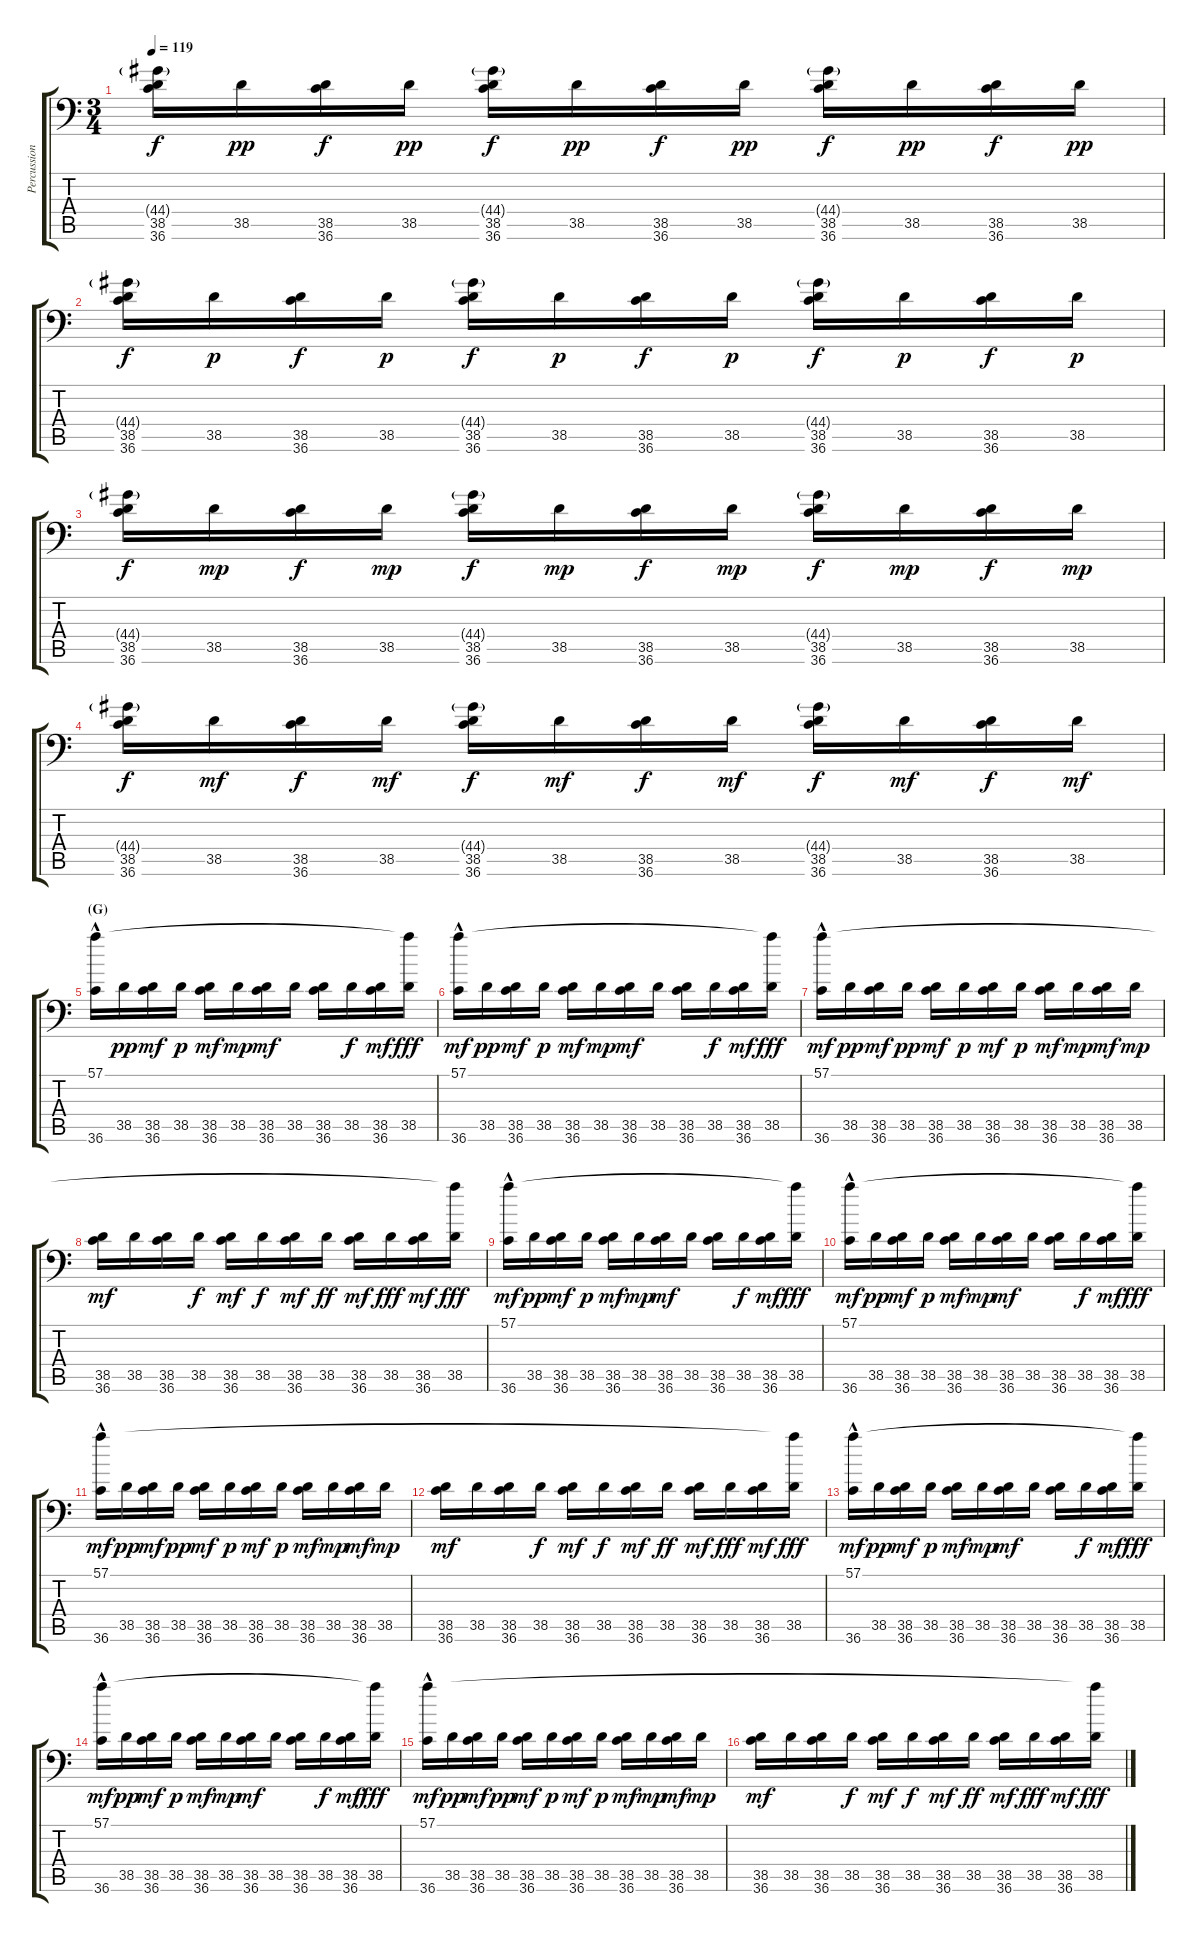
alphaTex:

\track ("Percussion" "Percussion") {instrument acousticgrandpiano}
\staff {score tabs}
\tuning (C-1 C-1 C-1 C-1 C-1 C-1) {hide}
\ts (3 4)
\tempo 119
\clef f4
\ks c
(44.4{g} 38.5 36.6).16{dy f} 38.5.16{dy pp} (38.5 36.6).16{dy f} 38.5.16{dy pp} (44.4{g} 38.5 36.6).16{dy f} 38.5.16{dy pp} (38.5 36.6).16{dy f} 38.5.16{dy pp} (44.4{g} 38.5 36.6).16{dy f} 38.5.16{dy pp} (38.5 36.6).16{dy f} 38.5.16{dy pp} |
(44.4{g} 38.5 36.6).16{dy f} 38.5.16{dy p} (38.5 36.6).16{dy f} 38.5.16{dy p} (44.4{g} 38.5 36.6).16{dy f} 38.5.16{dy p} (38.5 36.6).16{dy f} 38.5.16{dy p} (44.4{g} 38.5 36.6).16{dy f} 38.5.16{dy p} (38.5 36.6).16{dy f} 38.5.16{dy p} |
(44.4{g} 38.5 36.6).16{dy f} 38.5.16{dy mp} (38.5 36.6).16{dy f} 38.5.16{dy mp} (44.4{g} 38.5 36.6).16{dy f} 38.5.16{dy mp} (38.5 36.6).16{dy f} 38.5.16{dy mp} (44.4{g} 38.5 36.6).16{dy f} 38.5.16{dy mp} (38.5 36.6).16{dy f} 38.5.16{dy mp} |
(44.4{g} 38.5 36.6).16{dy f} 38.5.16{dy mf} (38.5 36.6).16{dy f} 38.5.16{dy mf} (44.4{g} 38.5 36.6).16{dy f} 38.5.16{dy mf} (38.5 36.6).16{dy f} 38.5.16{dy mf} (44.4{g} 38.5 36.6).16{dy f} 38.5.16{dy mf} (38.5 36.6).16{dy f} 38.5.16{dy mf} |
\section ("" "(G)")
(57.1{hac} 36.6).16 38.5.16{dy pp} (38.5 36.6).16{dy mf} 38.5.16{dy p} (38.5 36.6).16{dy mf} 38.5.16{dy mp} (38.5 36.6).16{dy mf} 38.5.16 (38.5 36.6).16 38.5.16{dy f} (38.5 36.6).16{dy mf} (57.1{t} 38.5).16{dy fff} |
(57.1{hac} 36.6).16{dy mf} 38.5.16{dy pp} (38.5 36.6).16{dy mf} 38.5.16{dy p} (38.5 36.6).16{dy mf} 38.5.16{dy mp} (38.5 36.6).16{dy mf} 38.5.16 (38.5 36.6).16 38.5.16{dy f} (38.5 36.6).16{dy mf} (57.1{t} 38.5).16{dy fff} |
(57.1{hac} 36.6).16{dy mf} 38.5.16{dy pp} (38.5 36.6).16{dy mf} 38.5.16{dy pp} (38.5 36.6).16{dy mf} 38.5.16{dy p} (38.5 36.6).16{dy mf} 38.5.16{dy p} (38.5 36.6).16{dy mf} 38.5.16{dy mp} (38.5 36.6).16{dy mf} 38.5.16{dy mp} |
(38.5 36.6).16{dy mf} 38.5.16 (38.5 36.6).16 38.5.16{dy f} (38.5 36.6).16{dy mf} 38.5.16{dy f} (38.5 36.6).16{dy mf} 38.5.16{dy ff} (38.5 36.6).16{dy mf} 38.5.16{dy fff} (38.5 36.6).16{dy mf} (57.1{t} 38.5).16{dy fff} |
(57.1{hac} 36.6).16{dy mf} 38.5.16{dy pp} (38.5 36.6).16{dy mf} 38.5.16{dy p} (38.5 36.6).16{dy mf} 38.5.16{dy mp} (38.5 36.6).16{dy mf} 38.5.16 (38.5 36.6).16 38.5.16{dy f} (38.5 36.6).16{dy mf} (57.1{t} 38.5).16{dy fff} |
(57.1{hac} 36.6).16{dy mf} 38.5.16{dy pp} (38.5 36.6).16{dy mf} 38.5.16{dy p} (38.5 36.6).16{dy mf} 38.5.16{dy mp} (38.5 36.6).16{dy mf} 38.5.16 (38.5 36.6).16 38.5.16{dy f} (38.5 36.6).16{dy mf} (57.1{t} 38.5).16{dy fff} |
(57.1{hac} 36.6).16{dy mf} 38.5.16{dy pp} (38.5 36.6).16{dy mf} 38.5.16{dy pp} (38.5 36.6).16{dy mf} 38.5.16{dy p} (38.5 36.6).16{dy mf} 38.5.16{dy p} (38.5 36.6).16{dy mf} 38.5.16{dy mp} (38.5 36.6).16{dy mf} 38.5.16{dy mp} |
(38.5 36.6).16{dy mf} 38.5.16 (38.5 36.6).16 38.5.16{dy f} (38.5 36.6).16{dy mf} 38.5.16{dy f} (38.5 36.6).16{dy mf} 38.5.16{dy ff} (38.5 36.6).16{dy mf} 38.5.16{dy fff} (38.5 36.6).16{dy mf} (57.1{t} 38.5).16{dy fff} |
(57.1{hac} 36.6).16{dy mf} 38.5.16{dy pp} (38.5 36.6).16{dy mf} 38.5.16{dy p} (38.5 36.6).16{dy mf} 38.5.16{dy mp} (38.5 36.6).16{dy mf} 38.5.16 (38.5 36.6).16 38.5.16{dy f} (38.5 36.6).16{dy mf} (57.1{t} 38.5).16{dy fff} |
(57.1{hac} 36.6).16{dy mf} 38.5.16{dy pp} (38.5 36.6).16{dy mf} 38.5.16{dy p} (38.5 36.6).16{dy mf} 38.5.16{dy mp} (38.5 36.6).16{dy mf} 38.5.16 (38.5 36.6).16 38.5.16{dy f} (38.5 36.6).16{dy mf} (57.1{t} 38.5).16{dy fff} |
(57.1{hac} 36.6).16{dy mf} 38.5.16{dy pp} (38.5 36.6).16{dy mf} 38.5.16{dy pp} (38.5 36.6).16{dy mf} 38.5.16{dy p} (38.5 36.6).16{dy mf} 38.5.16{dy p} (38.5 36.6).16{dy mf} 38.5.16{dy mp} (38.5 36.6).16{dy mf} 38.5.16{dy mp} |
(38.5 36.6).16{dy mf} 38.5.16 (38.5 36.6).16 38.5.16{dy f} (38.5 36.6).16{dy mf} 38.5.16{dy f} (38.5 36.6).16{dy mf} 38.5.16{dy ff} (38.5 36.6).16{dy mf} 38.5.16{dy fff} (38.5 36.6).16{dy mf} (57.1{t} 38.5).16{dy fff}
